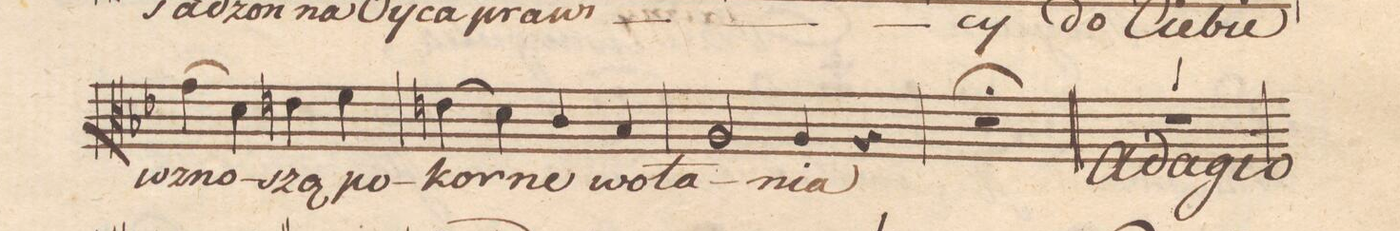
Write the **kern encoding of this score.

**kern	**text	**dynam
*I"Alto	*	*
*clefC3	*	*
*k[b-e-]	*	*
*met(c)	*	*
*M4/4	*	*
(4g\	wzno-	.
4d\)	.	.
4en\	-szą	.
4f\	po-	.
=60	=60	=60
(4en\	-kor-	.
4d\)	.	.
4c/	-ne	.
4B-/	wo-	.
=61	=61	=61
2A/	-ła-	.
4A/	-nia	.
4r	.	.
=62	=62	=62
1r	.	.
=63||	=63||	=63||
1r	.	.
=64	=64	=64
*-	*-	*-
